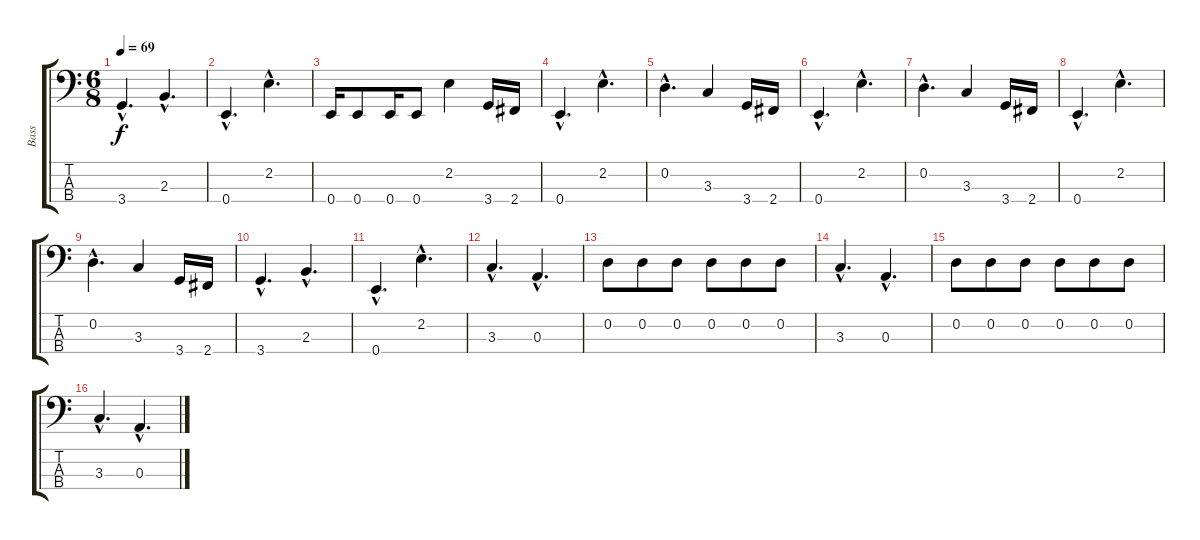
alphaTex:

\track ("Bass" "Bass") {instrument electricbasspick}
\staff {score tabs}
\tuning (G2 D2 A1 E1) {hide}
\ts (6 8)
\tempo 69
\clef f4
\ks c
3.4{hac}.4{d dy f} 2.3{hac}.4{d} |
0.4{hac}.4{d} 2.2{hac}.4{d} |
0.4.16 0.4.8 0.4.16 0.4.8 2.2.4 3.4.16 2.4.16 |
0.4{hac}.4{d} 2.2{hac}.4{d} |
0.2{hac}.4{d} 3.3.4 3.4.16 2.4.16 |
0.4{hac}.4{d} 2.2{hac}.4{d} |
0.2{hac}.4{d} 3.3.4 3.4.16 2.4.16 |
0.4{hac}.4{d} 2.2{hac}.4{d} |
0.2{hac}.4{d} 3.3.4 3.4.16 2.4.16 |
3.4{hac}.4{d} 2.3{hac}.4{d} |
0.4{hac}.4{d} 2.2{hac}.4{d} |
3.3{hac}.4{d} 0.3{hac}.4{d} |
0.2.8 0.2.8 0.2.8 0.2.8 0.2.8 0.2.8 |
3.3{hac}.4{d} 0.3{hac}.4{d} |
0.2.8 0.2.8 0.2.8 0.2.8 0.2.8 0.2.8 |
3.3{hac}.4{d} 0.3{hac}.4{d}
